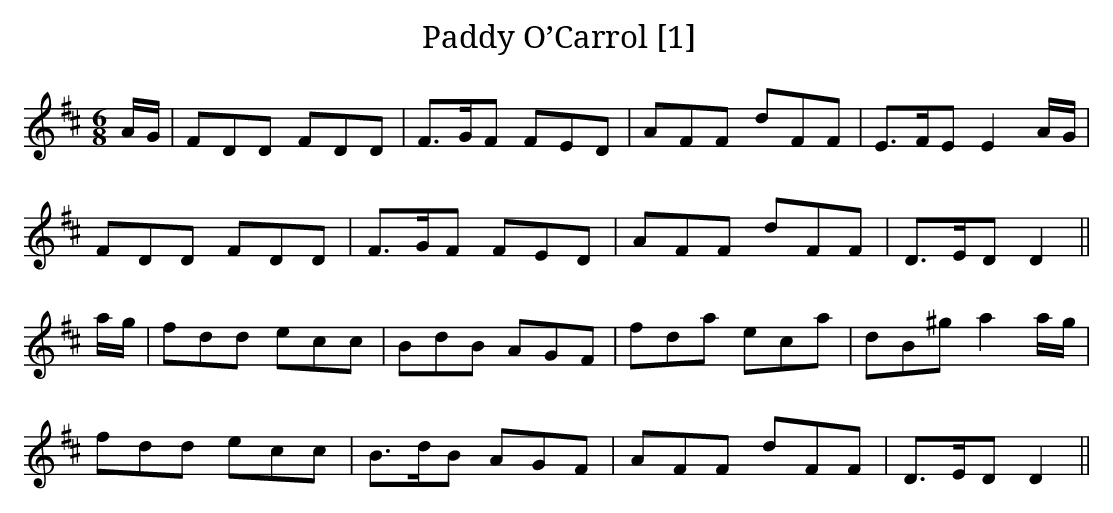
X:1
T:Paddy O’Carrol [1]
M:6/8
L:1/8
K:D
A/G/|FDD FDD|F>GF FED|AFF dFF|E>FE E2 A/G/|
FDD FDD|F>GF FED|AFF dFF|D>ED D2||
a/g/|fdd ecc|BdB AGF|fda eca|dB^g a2 a/g/|
fdd ecc|B>dB AGF|AFF dFF|D>ED D2||
